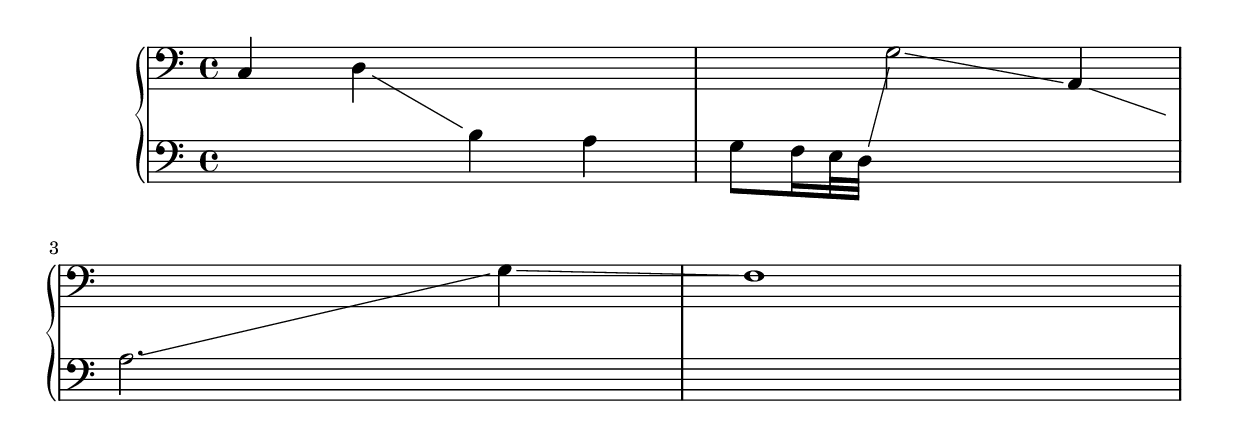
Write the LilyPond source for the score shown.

\version "2.3.22"

\header {
texidoc = "Note head lines (e.g. glissando)
run between centers of the note heads."
}

su = { \change Staff = up}
sd = { \change Staff = down}

\score {
    \context PianoStaff
         <<
	\context Staff = up   {
            \set PianoStaff.connectArpeggios = ##t
	    \showStaffSwitch
	    \clef F
	    c4 d \sd b a g8 f16 e32 d \su g2 \glissando a,4 \sd \break a2. \su g4 \glissando f1
	}
	\context Staff = down {
	    \clef F s1*4
	}
    >>
\layout {
    linewidth = 8.0 \cm
}
}


